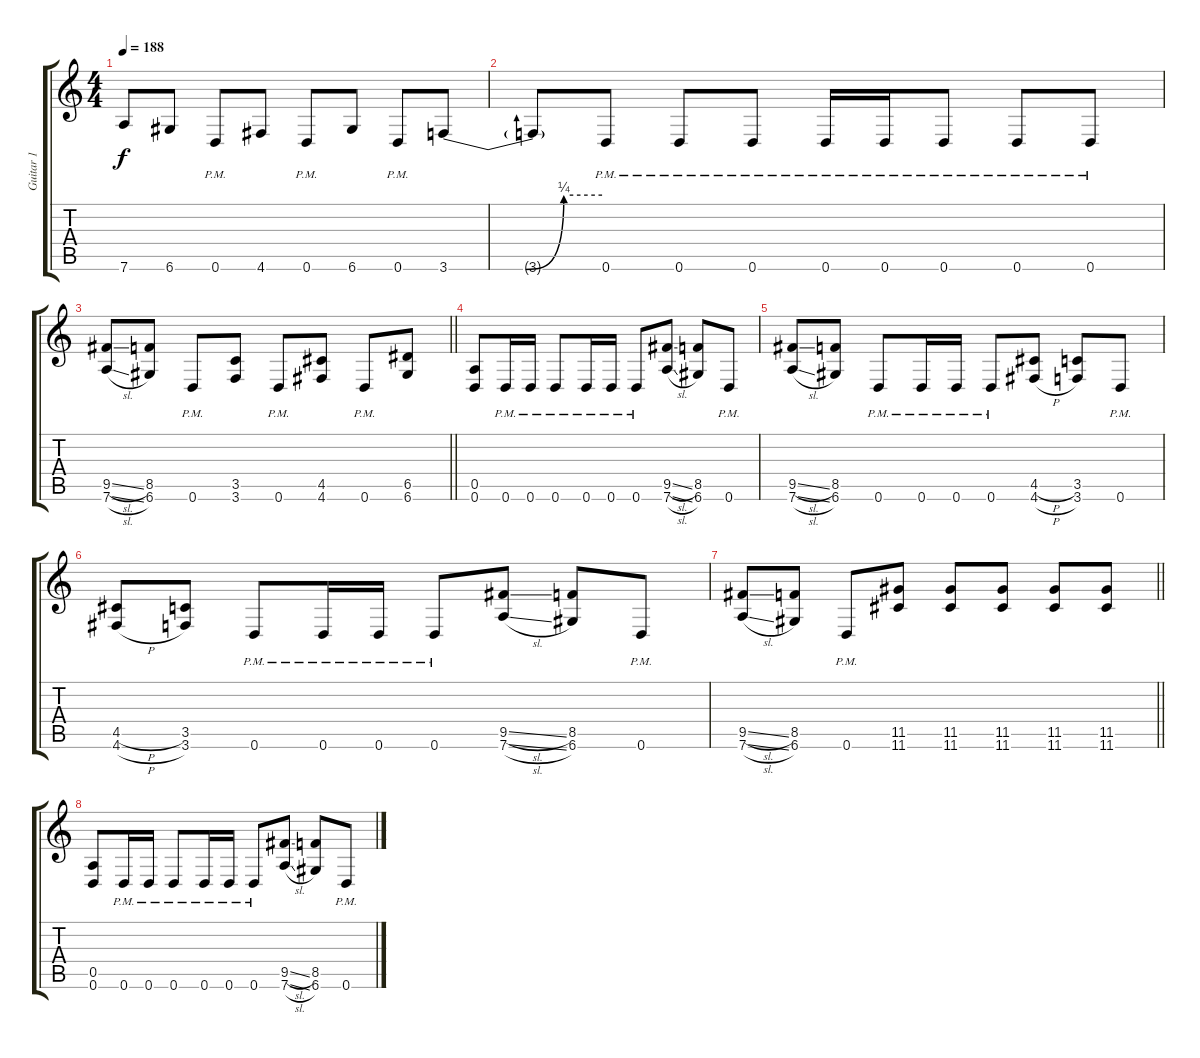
\track ("Guitar 1" "Guitar 1") {instrument distortionguitar}
\staff {score tabs}
\tuning (E4 B3 G3 D3 A2 D2) {hide}
\ts (4 4)
\tempo 188
\clef g2
\ks c
7.6.8{dy f} 6.6.8 0.6{pm}.8 4.6.8 0.6{pm}.8 6.6.8 0.6{pm}.8 3.6{be (custom 0 0 30 0 45 1 60 1)}.8 |
3.6{t}.8 0.6{pm}.8 0.6{pm}.8 0.6{pm}.8 0.6{pm}.16 0.6{pm}.16 0.6{pm}.8 0.6{pm}.8 0.6{pm}.8 |
\barLineRight lightlight
(9.5{sl} 7.6{sl}).8 (8.5 6.6).8 0.6{pm}.8 (3.5 3.6).8 0.6{pm}.8 (4.5 4.6).8 0.6{pm}.8 (6.5 6.6).8 |
\section ("" "")
(0.5 0.6).8 0.6{pm}.16 0.6{pm}.16 0.6{pm}.8 0.6{pm}.16 0.6{pm}.16 0.6{pm}.8 (9.5{sl} 7.6{sl}).8 (8.5 6.6).8 0.6{pm}.8 |
(9.5{sl} 7.6{sl}).8 (8.5 6.6).8 0.6{pm}.8 0.6{pm}.16 0.6{pm}.16 0.6{pm}.8 (4.5{h} 4.6{h}).8 (3.5 3.6).8 0.6{pm}.8 |
(4.5{h} 4.6{h}).8 (3.5 3.6).8 0.6{pm}.8 0.6{pm}.16 0.6{pm}.16 0.6{pm}.8 (9.5{sl} 7.6{sl}).8 (8.5 6.6).8 0.6{pm}.8 |
\barLineRight lightlight
(9.5{sl} 7.6{sl}).8 (8.5 6.6).8 0.6{pm}.8 (11.5 11.6).8 (11.5 11.6).8 (11.5 11.6).8 (11.5 11.6).8 (11.5 11.6).8 |
(0.5 0.6).8 0.6{pm}.16 0.6{pm}.16 0.6{pm}.8 0.6{pm}.16 0.6{pm}.16 0.6{pm}.8 (9.5{sl} 7.6{sl}).8 (8.5 6.6).8 0.6{pm}.8
